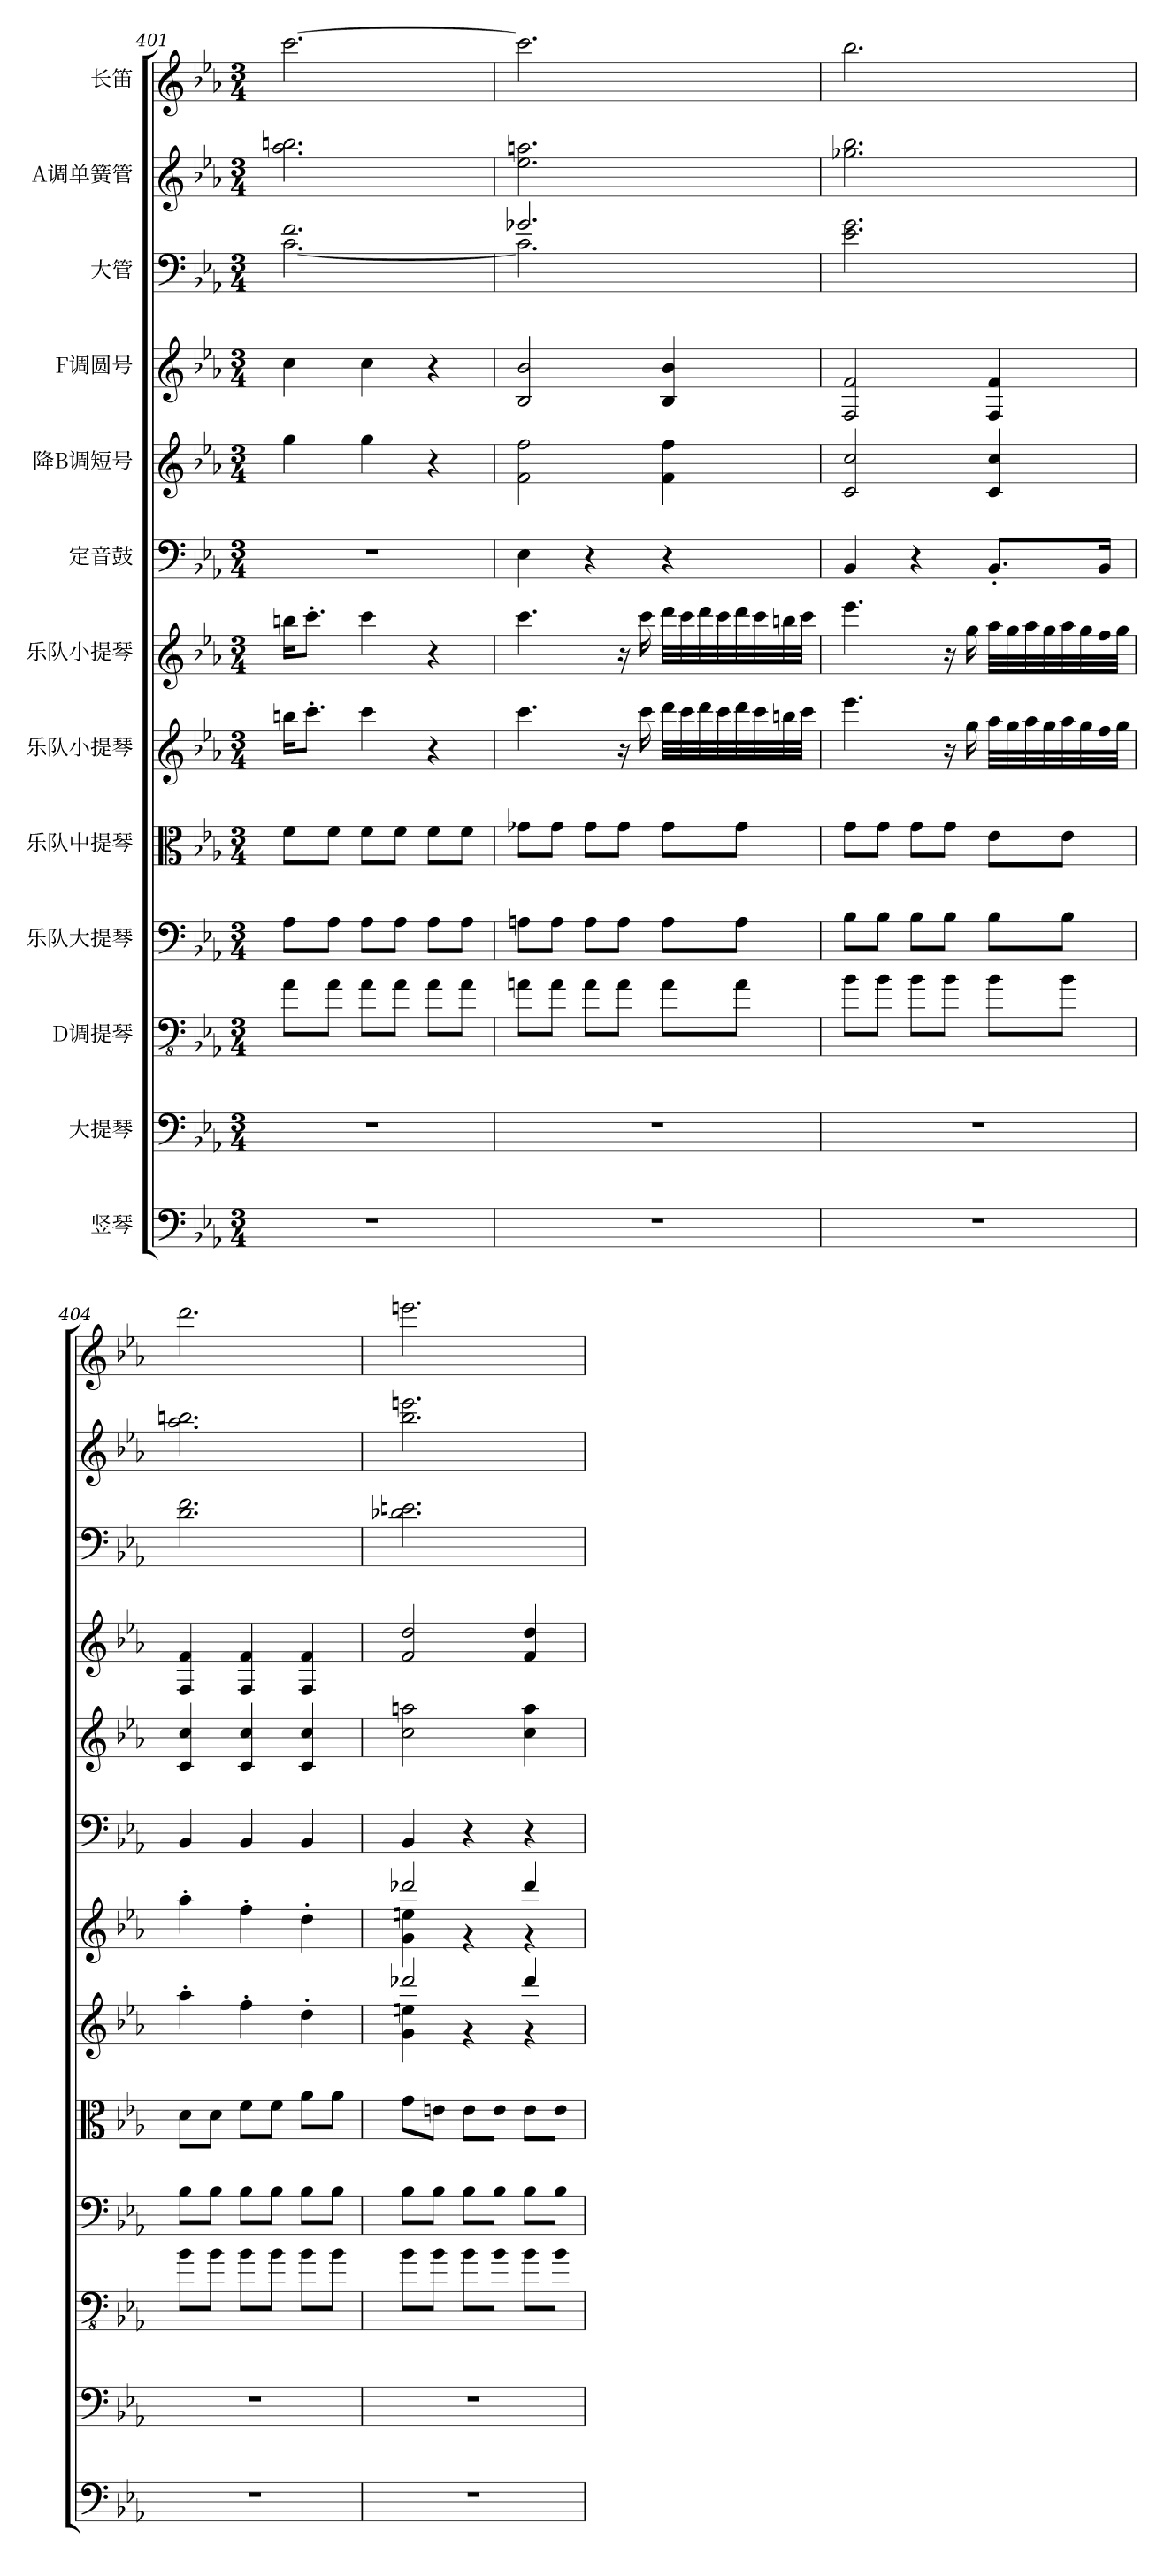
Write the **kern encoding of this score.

**kern	**kern	**kern	**kern	**kern	**kern	**kern	**kern	**kern	**kern	**kern	**kern	**kern
*part13	*part12	*part11	*part10	*part9	*part8	*part7	*part6	*part5	*part4	*part3	*part2	*part1
*staff13	*staff12	*staff11	*staff10	*staff9	*staff8	*staff7	*staff6	*staff5	*staff4	*staff3	*staff2	*staff1
*I"竖琴	*I"大提琴	*I"D调提琴	*I"乐队大提琴	*I"乐队中提琴	*I"乐队小提琴	*I"乐队小提琴	*I"定音鼓	*I"降B调短号	*I"F调圆号	*I"大管	*I"A调单簧管	*I"长笛
*clefF4	*clefF4	*clefFv4	*clefF4	*clefC3	*clefG2	*clefG2	*clefF4	*clefG2	*clefG2	*clefF4	*clefG2	*clefG2
*	*	*ITrd7c12	*	*	*	*	*	*ITrd1c2	*ITrd4c7	*	*ITrd2c3	*
*k[b-e-a-]	*k[b-e-a-]	*k[b-e-a-]	*k[b-e-a-]	*k[b-e-a-]	*k[b-e-a-]	*k[b-e-a-]	*k[b-e-a-]	*k[b-e-a-d-g-]	*k[b-e-a-d-]	*k[b-e-a-]	*k[]	*k[b-e-a-]
*M3/4	*M3/4	*M3/4	*M3/4	*M3/4	*M3/4	*M3/4	*M3/4	*M3/4	*M3/4	*M3/4	*M3/4	*M3/4
=401	=401	=401	=401	=401	=401	=401	=401	=401	=401	=401	=401	=401
*	*	*	*	*	*	*	*	*	*	*^	*	*
2.r	2.r	8AA-\L	8A-\L	8f\L	16bbn\KL	16bbn\KL	2.r	4ff\	4f\	2.f/	[2.c\	2.ff\ 2.gg#X\	[2.ccc\
.	.	.	.	.	8.ccc'\J	8.ccc'\J	.	.	.	.	.	.	.
.	.	8AA-\J	8A-\J	8f\J	.	.	.	.	.	.	.	.	.
.	.	8AA-\L	8A-\L	8f\L	4ccc\	4ccc\	.	4ff\	4f\	.	.	.	.
.	.	8AA-\J	8A-\J	8f\J	.	.	.	.	.	.	.	.	.
.	.	8AA-\L	8A-\L	8f\L	4r	4r	.	4r	4r	.	.	.	.
.	.	8AA-\J	8A-\J	8f\J	.	.	.	.	.	.	.	.	.
!!LO:PB:g=z
=402	=402	=402	=402	=402	=402	=402	=402	=402	=402	=402	=402	=402	=402
2.r	2.r	8AAn\L	8An\L	8g-X\L	4.ccc\	4.ccc\	4E-\	2e-\ 2ee-\	2E-/ 2e-/	2.g-X/	2.c\]	2.cc\ 2.ff#X\	2.ccc\]
.	.	8AA\J	8A\J	8g-\J	.	.	.	.	.	.	.	.	.
.	.	8AA\L	8A\L	8g-\L	.	.	4r	.	.	.	.	.	.
.	.	8AA\J	8A\J	8g-\J	16r	16r	.	.	.	.	.	.	.
.	.	.	.	.	16ccc\	16ccc\	.	.	.	.	.	.	.
.	.	8AA\L	8A\L	8g-\L	32ddd\LLL	32ddd\LLL	4r	4e-\ 4ee-\	4E-/ 4e-/	.	.	.	.
.	.	.	.	.	32ccc\	32ccc\	.	.	.	.	.	.	.
.	.	.	.	.	32ddd\	32ddd\	.	.	.	.	.	.	.
.	.	.	.	.	32ccc\	32ccc\	.	.	.	.	.	.	.
.	.	8AA\J	8A\J	8g-\J	32ddd\	32ddd\	.	.	.	.	.	.	.
.	.	.	.	.	32ccc\	32ccc\	.	.	.	.	.	.	.
.	.	.	.	.	32bbn\	32bbn\	.	.	.	.	.	.	.
.	.	.	.	.	32ccc\JJJ	32ccc\JJJ	.	.	.	.	.	.	.
*	*	*	*	*	*	*	*	*	*	*v	*v	*	*
=403	=403	=403	=403	=403	=403	=403	=403	=403	=403	=403	=403	=403
2.r	2.r	8BB-\L	8B-\L	8g\L	4.eee-\	4.eee-\	4BB-/	2B-/ 2b-/	2BB-/ 2B-/	2.e-\ 2.g\	2.ee-X\ 2.gg\	2.bb-\
.	.	8BB-\J	8B-\J	8g\J	.	.	.	.	.	.	.	.
.	.	8BB-\L	8B-\L	8g\L	.	.	4r	.	.	.	.	.
.	.	8BB-\J	8B-\J	8g\J	16r	16r	.	.	.	.	.	.
.	.	.	.	.	16gg\	16gg\	.	.	.	.	.	.
.	.	8BB-\L	8B-\L	8e-\L	32aa-\LLL	32aa-\LLL	8.BB-'/L	4B-/ 4b-/	4BB-/ 4B-/	.	.	.
.	.	.	.	.	32gg\	32gg\	.	.	.	.	.	.
.	.	.	.	.	32aa-\	32aa-\	.	.	.	.	.	.
.	.	.	.	.	32gg\	32gg\	.	.	.	.	.	.
.	.	8BB-\J	8B-\J	8e-\J	32aa-\	32aa-\	.	.	.	.	.	.
.	.	.	.	.	32gg\	32gg\	.	.	.	.	.	.
.	.	.	.	.	32ff\	32ff\	16BB-/Jk	.	.	.	.	.
.	.	.	.	.	32gg\JJJ	32gg\JJJ	.	.	.	.	.	.
=404	=404	=404	=404	=404	=404	=404	=404	=404	=404	=404	=404	=404
2.r	2.r	8BB-\L	8B-\L	8d\L	4aa-'\	4aa-'\	4BB-/	4B-/ 4b-/	4BB-/ 4B-/	2.d\ 2.f\	2.ff\ 2.gg#X\	2.ddd\
.	.	8BB-\J	8B-\J	8d\J	.	.	.	.	.	.	.	.
.	.	8BB-\L	8B-\L	8f\L	4ff'\	4ff'\	4BB-/	4B-/ 4b-/	4BB-/ 4B-/	.	.	.
.	.	8BB-\J	8B-\J	8f\J	.	.	.	.	.	.	.	.
.	.	8BB-\L	8B-\L	8a-\L	4dd'\	4dd'\	4BB-/	4B-/ 4b-/	4BB-/ 4B-/	.	.	.
.	.	8BB-\J	8B-\J	8a-\J	.	.	.	.	.	.	.	.
!!LO:PB:g=z
=405	=405	=405	=405	=405	=405	=405	=405	=405	=405	=405	=405	=405
*	*	*	*	*	*^	*^	*	*	*	*	*	*
2.r	2.r	8BB-\L	8B-\L	8g\L	2ddd-X/	4g\ 4een\	2ddd-X/	4g\ 4een\	4BB-/	2b-\ 2ggn\	2B-/ 2g/	2.d-X\ 2.en\	2.gg\ 2.ccc#X\	2.eeen\
.	.	8BB-\J	8B-\J	8en\J	.	.	.	.	.	.	.	.	.	.
.	.	8BB-\L	8B-\L	8e\L	.	4r	.	4r	4r	.	.	.	.	.
.	.	8BB-\J	8B-\J	8e\J	.	.	.	.	.	.	.	.	.	.
.	.	8BB-\L	8B-\L	8e\L	4ddd-/	4r	4ddd-/	4r	4r	4b-\ 4gg\	4B-/ 4g/	.	.	.
.	.	8BB-\J	8B-\J	8e\J	.	.	.	.	.	.	.	.	.	.
*	*	*	*	*	*v	*v	*	*	*	*	*	*	*	*
*	*	*	*	*	*	*v	*v	*	*	*	*	*	*
=	=	=	=	=	=	=	=	=	=	=	=	=
*-	*-	*-	*-	*-	*-	*-	*-	*-	*-	*-	*-	*-
